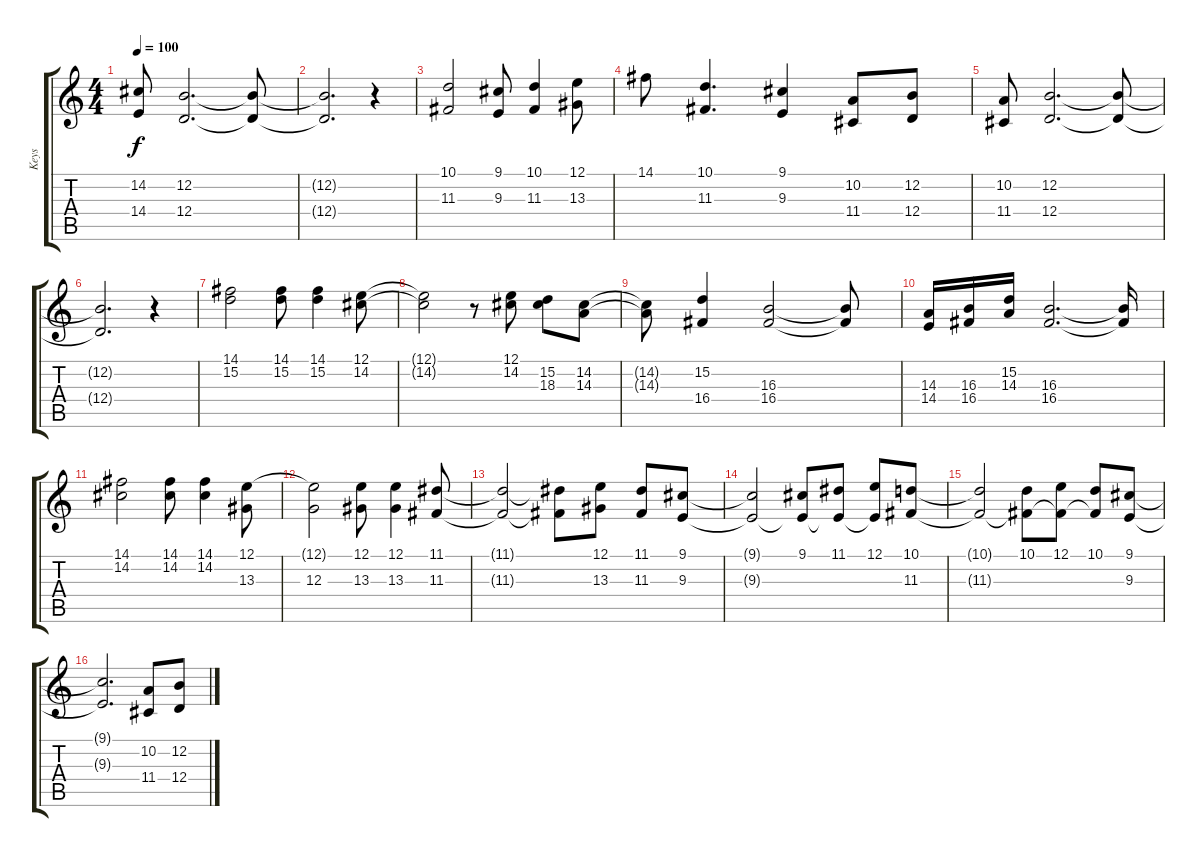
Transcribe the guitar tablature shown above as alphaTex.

\track ("Keys" "Keys") {instrument percussiveorgan}
\staff {score tabs}
\tuning (E4 B3 G3 D3 A2 E2) {hide}
\ts (4 4)
\tempo 100
\clef g2
\ks c
(14.2 14.4).8{dy f} (12.2 12.4).2{d} (12.2{t} 12.4{t}).8 |
(12.2{t} 12.4{t}).2{d} r.4 |
(10.1 11.3).2 (9.1 9.3).8 (10.1 11.3).4 (12.1 13.3).8 |
14.1.8 (10.1 11.3).4{d} (9.1 9.3).4 (10.2 11.4).8 (12.2 12.4).8 |
(10.2 11.4).8 (12.2 12.4).2{d} (12.2{t} 12.4{t}).8 |
(12.2{t} 12.4{t}).2{d} r.4 |
(14.1 15.2).2 (14.1 15.2).8 (14.1 15.2).4 (12.1 14.2).8 |
(12.1{t} 14.2{t}).2 r.8 (12.1 14.2).8 (15.2 18.3).8 (14.2 14.3).8 |
(14.2{t} 14.3{t}).8 (15.2 16.4).4 (16.3 16.4).2 (16.3{t} 16.4{t}).8 |
(14.3 14.4).16 (16.3 16.4).16 (15.2 14.3).16 (16.3 16.4).2{d} (16.3{t} 16.4{t}).16 |
(14.1 14.2).2 (14.1 14.2).8 (14.1 14.2).4 (12.1 13.3).8 |
(12.1{t} 12.3).2 (12.1 13.3).8 (12.1 13.3).4 (11.1 11.3).8 |
(11.1{t} 11.3{t}).2 (11.1{t} 11.3{t}).8 (12.1 13.3).8 (11.1 11.3).8 (9.1 9.3).8 |
(9.1{t} 9.3{t}).2 (9.1 9.3{t}).8 (11.1 9.3{t}).8 (12.1 9.3{t}).8 (10.1 11.3).8 |
(10.1{t} 11.3{t}).2 (10.1 11.3{t}).8 (12.1 11.3{t}).8 (10.1 11.3{t}).8 (9.1 9.3).8 |
(9.1{t} 9.3{t}).2{d} (10.2 11.4).8 (12.2 12.4).8
